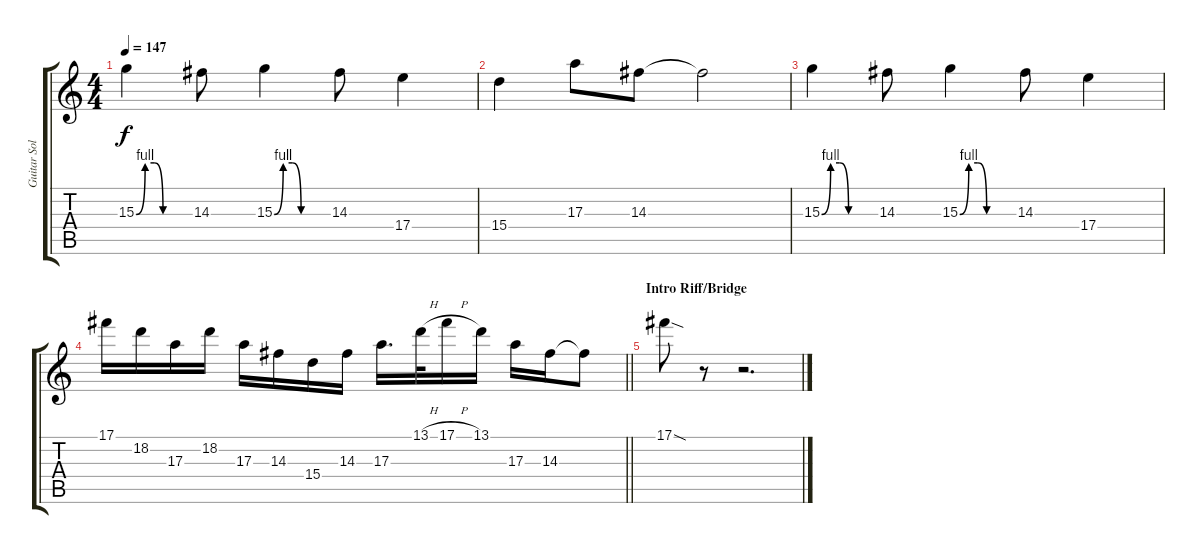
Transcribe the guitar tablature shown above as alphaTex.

\track ("Guitar Solo (Josh)" "Guitar Sol") {instrument overdrivenguitar}
\staff {score tabs}
\tuning (Db4 Ab3 E3 B2 Gb2 B1) {hide}
\ts (4 4)
\tempo 147
\clef g2
\ks c
15.3{be (custom 0 0 10 4 20 4 30 0 60 0)}.4{dy f} 14.3.8 15.3{be (custom 0 0 10 4 20 4 30 0 60 0)}.4 14.3.8 17.4.4 |
15.4.4 17.3.8 14.3.8 14.3{t}.2 |
15.3{be (custom 0 0 10 4 20 4 30 0 60 0)}.4 14.3.8 15.3{be (custom 0 0 10 4 20 4 30 0 60 0)}.4 14.3.8 17.4.4 |
\barLineRight lightlight
17.1.16 18.2.16 17.3.16 18.2.16 17.3.16 14.3.16 15.4.16 14.3.16 17.3.16{d} 13.1{h}.32 17.1{h}.16 13.1.16 17.3.16 14.3.16 14.3{t}.8 |
\section ("" "Intro Riff/Bridge")
17.1{sod}.8 r.8 r.2{d}
